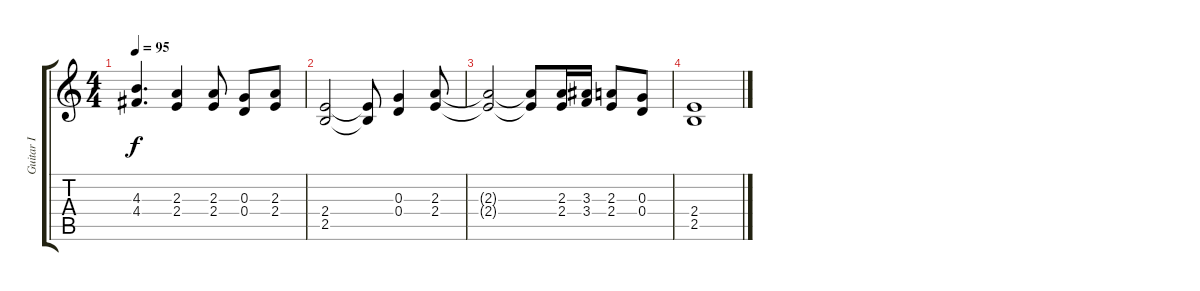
\track ("Guitar I" "Guitar I") {instrument overdrivenguitar}
\staff {score tabs}
\tuning (E4 B3 G3 D3 A2 E2) {hide}
\ts (4 4)
\tempo 95
\clef g2
\ks c
(4.3 4.4).4{d dy f} (2.3 2.4).4 (2.3 2.4).8 (0.3 0.4).8 (2.3 2.4).8 |
(2.4 2.5).2 (2.4{t} 2.5{t}).8 (0.3 0.4).4 (2.3 2.4).8 |
(2.3{t} 2.4{t}).2 (2.3{t} 2.4{t}).8 (2.3 2.4).16 (3.3 3.4).16 (2.3 2.4).8 (0.3 0.4).8 |
(2.4 2.5).1
